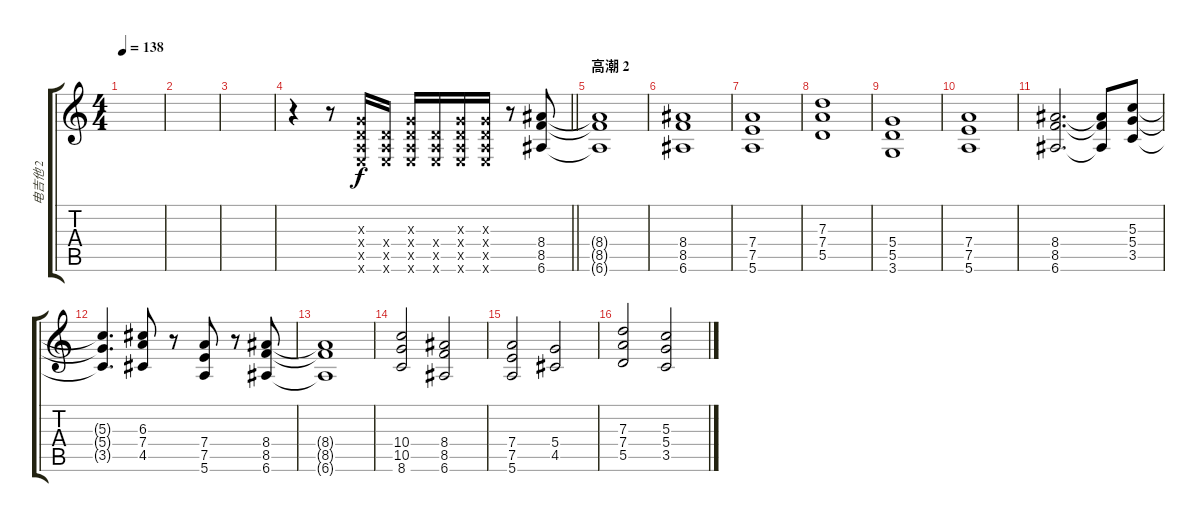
\track ("电吉他 2" "电吉他 2") {instrument distortionguitar}
\staff {score tabs}
\tuning (E4 B3 G3 D3 A2 E2) {hide}
\ts (4 4)
\tempo 138
\clef g2
\ks c
|
|
|
\barLineRight lightlight
r.4{volume 8} r.8 (0.3{x} 0.4{x} 0.5{x} 0.6{x}).16 (0.4{x} 0.5{x} 0.6{x}).16 (0.3{x} 0.4{x} 0.5{x} 0.6{x}).16 (0.4{x} 0.5{x} 0.6{x}).16 (0.3{x} 0.4{x} 0.5{x} 0.6{x}).16 (0.3{x} 0.4{x} 0.5{x} 0.6{x}).16 r.8 (8.4 8.5 6.6).8 |
\section ("" "高潮 2")
(8.4{t} 8.5{t} 6.6{t}).1 |
(8.4 8.5 6.6).1 |
(7.4 7.5 5.6).1 |
(7.3 7.4 5.5).1 |
(5.4 5.5 3.6).1 |
(7.4 7.5 5.6).1 |
(8.4 8.5 6.6).2{d} (8.4{t} 8.5{t} 6.6{t}).8 (5.3 5.4 3.5).8 |
(5.3{t} 5.4{t} 3.5{t}).4{d} (6.3 7.4 4.5).8 r.8 (7.4 7.5 5.6).8 r.8 (8.4 8.5 6.6).8 |
(8.4{t} 8.5{t} 6.6{t}).1 |
(10.4 10.5 8.6).2 (8.4 8.5 6.6).2 |
(7.4 7.5 5.6).2 (5.4 4.5).2 |
(7.3 7.4 5.5).2 (5.3 5.4 3.5).2
